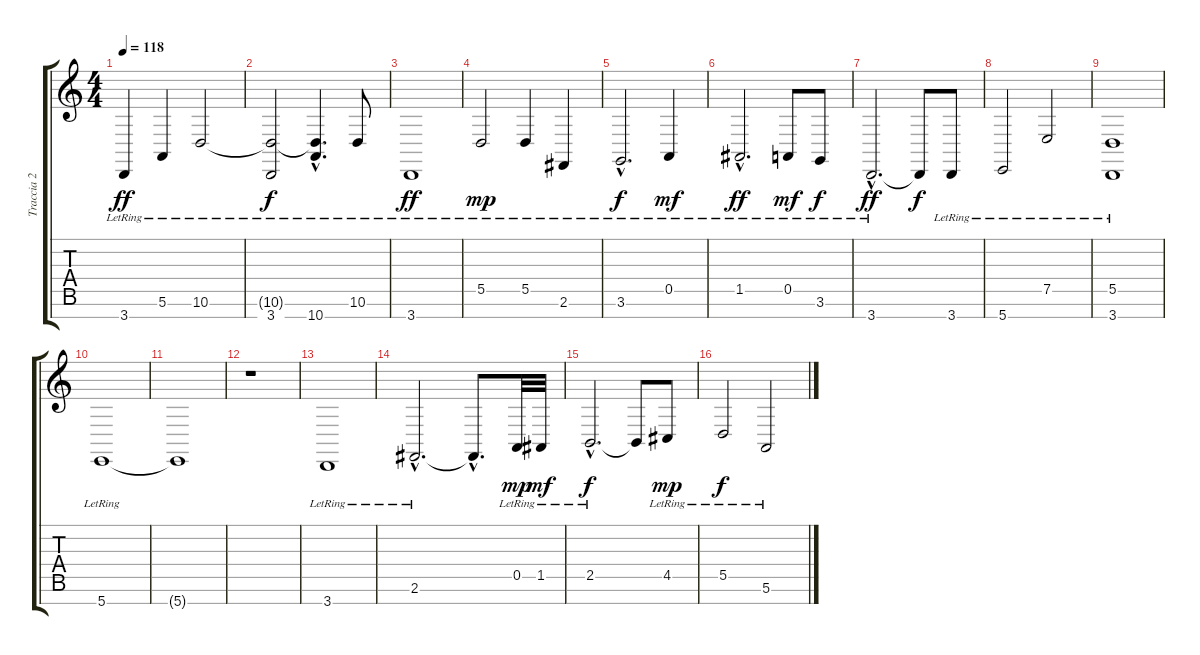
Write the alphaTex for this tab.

\track ("Traccia 2" "Traccia 2") {instrument acousticgrandpiano}
\staff {score tabs}
\tuning (E4 B3 G3 D3 A2 E2 B1) {hide}
\ts (4 4)
\tempo 118
\clef g2
\ks c
3.7{lr}.4{dy ff} 5.6{lr}.4 10.6{lr}.2 |
(10.6{t} 3.7{lr}).2{dy f} (10.6{hac t} 10.7{hac lr}).4{d} 10.6{lr}.8 |
3.7{lr}.1{dy ff} |
5.5{lr}.2{dy mp} 5.5{lr}.4 2.6{lr}.4 |
3.6{hac lr}.2{d dy f} 0.5{lr}.4{dy mf} |
1.5{hac lr}.2{d dy ff} 0.5{lr}.8{dy mf} 3.6{lr}.8{dy f} |
3.7{hac lr}.2{d dy ff} 3.7{t}.8{dy f} 3.7{lr}.8 |
5.7{lr}.2 7.5{lr}.2 |
(5.5{lr} 3.7{lr}).1 |
5.7{lr}.1 |
5.7{t}.1 |
r.1 |
3.7{lr}.1 |
2.6{hac lr}.2{d} 2.6{hac t}.8{d} 0.5{lr}.32{dy mp} 1.5{lr}.32{dy mf} |
2.5{hac lr}.2{d dy f} 2.5{t}.8 4.5{lr}.8{dy mp} |
5.5{lr}.2{dy f} 5.6{lr}.2
